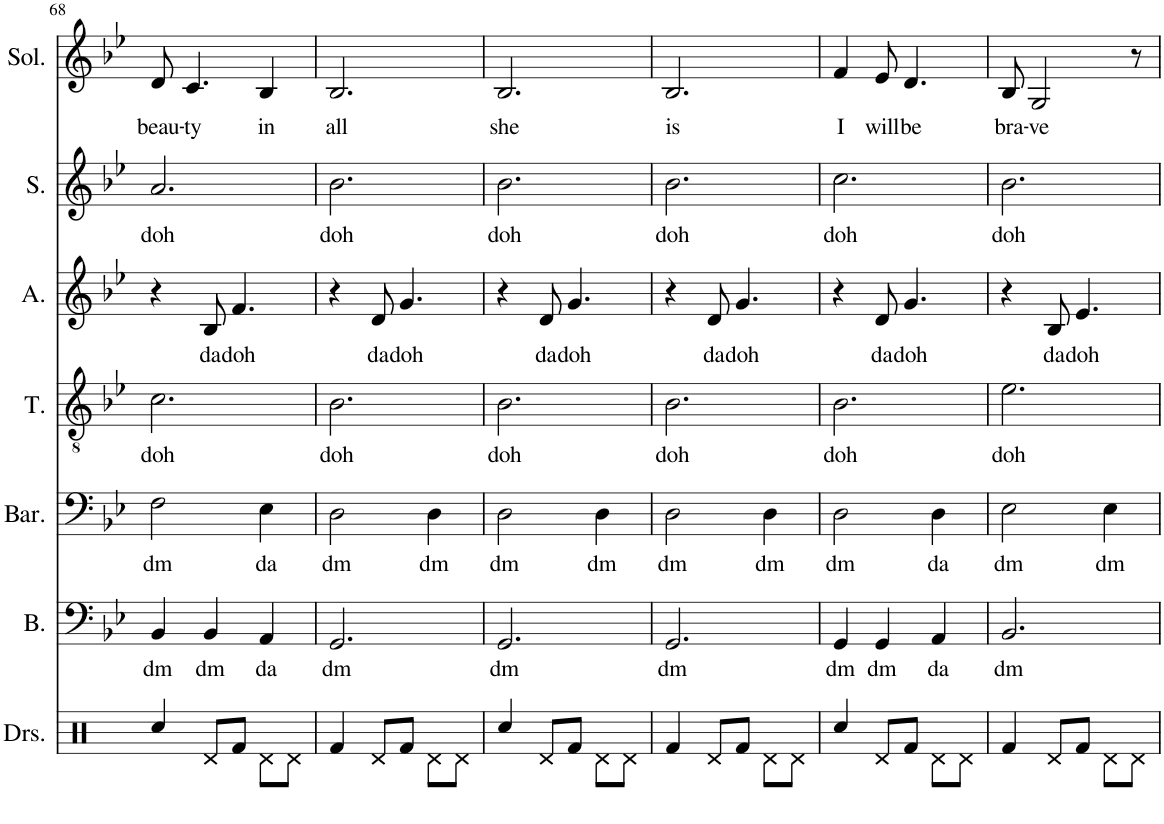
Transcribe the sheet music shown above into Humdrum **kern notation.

**kern	**kern	**text	**kern	**text	**kern	**text	**kern	**text	**kern	**text	**kern	**text	**text
*part7	*part6	*part6	*part5	*part5	*part4	*part4	*part3	*part3	*part2	*part2	*part1	*part1	*part1
*staff7	*staff6	*staff6	*staff5	*staff5	*staff4	*staff4	*staff3	*staff3	*staff2	*staff2	*staff1	*staff1	*staff1
*I"Drumset	*I"Bass	*	*I"Baritone	*	*I"Tenor	*	*I"Alto	*	*I"Soprano	*	*I"Solo	*	*
*I'Drs.	*I'B.	*	*I'Bar.	*	*I'T.	*	*I'A.	*	*I'S.	*	*I'Sol.	*	*
!!LO:PB:g=z
*clefX	*clefF4	*	*clefF4	*	*clefGv2	*	*clefG2	*	*clefG2	*	*clefG2	*	*
*k[]	*k[b-e-]	*	*k[b-e-]	*	*k[b-e-]	*	*k[b-e-]	*	*k[b-e-]	*	*k[b-e-]	*	*
*M3/4	*M3/4	*	*M3/4	*	*M3/4	*	*M3/4	*	*M3/4	*	*M3/4	*	*
=68	=68	=68	=68	=68	=68	=68	=68	=68	=68	=68	=68	=68	=68
!	!	!LO:LY:b	!	!LO:LY:b	!	!LO:LY:b	!	!	!	!LO:LY:b	!	!	!LO:LY:b
4Rcc/	4BB-/	dm	2F\	dm	2.c\	doh	4r	.	2.a/	doh	8d/	.	beau-
!	!	!	!	!	!	!	!	!	!	!	!	!	!LO:LY:b
.	.	.	.	.	.	.	.	.	.	.	4.c/	.	-ty
!	!	!LO:LY:b	!	!	!	!	!	!LO:LY:b	!	!	!	!	!
8Rd/L	4BB-/	dm	.	.	.	.	8B-/	da	.	.	.	.	.
!	!	!	!	!	!	!	!	!LO:LY:b	!	!	!	!	!
8Rf/J	.	.	.	.	.	.	4.f/	doh	.	.	.	.	.
!	!	!LO:LY:b	!	!LO:LY:b	!	!	!	!	!	!	!	!	!LO:LY:b
8Rd\L	4AA/	da	4E-\	da	.	.	.	.	.	.	4B-/	.	in
8Rd\J	.	.	.	.	.	.	.	.	.	.	.	.	.
=69	=69	=69	=69	=69	=69	=69	=69	=69	=69	=69	=69	=69	=69
!	!	!LO:LY:b	!	!LO:LY:b	!	!LO:LY:b	!	!	!	!LO:LY:b	!	!	!LO:LY:b
4Rf/	2.GG/	dm	2D\	dm	2.B-\	doh	4r	.	2.b-\	doh	2.B-/	.	all
!	!	!	!	!	!	!	!	!LO:LY:b	!	!	!	!	!
8Rd/L	.	.	.	.	.	.	8d/	da	.	.	.	.	.
!	!	!	!	!	!	!	!	!LO:LY:b	!	!	!	!	!
8Rf/J	.	.	.	.	.	.	4.g/	doh	.	.	.	.	.
!	!	!	!	!LO:LY:b	!	!	!	!	!	!	!	!	!
8Rd\L	.	.	4D\	dm	.	.	.	.	.	.	.	.	.
8Rd\J	.	.	.	.	.	.	.	.	.	.	.	.	.
=70	=70	=70	=70	=70	=70	=70	=70	=70	=70	=70	=70	=70	=70
!	!	!LO:LY:b	!	!LO:LY:b	!	!LO:LY:b	!	!	!	!LO:LY:b	!	!	!LO:LY:b
4Rcc/	2.GG/	dm	2D\	dm	2.B-\	doh	4r	.	2.b-\	doh	2.B-/	.	she
!	!	!	!	!	!	!	!	!LO:LY:b	!	!	!	!	!
8Rd/L	.	.	.	.	.	.	8d/	da	.	.	.	.	.
!	!	!	!	!	!	!	!	!LO:LY:b	!	!	!	!	!
8Rf/J	.	.	.	.	.	.	4.g/	doh	.	.	.	.	.
!	!	!	!	!LO:LY:b	!	!	!	!	!	!	!	!	!
8Rd\L	.	.	4D\	dm	.	.	.	.	.	.	.	.	.
8Rd\J	.	.	.	.	.	.	.	.	.	.	.	.	.
=71	=71	=71	=71	=71	=71	=71	=71	=71	=71	=71	=71	=71	=71
!	!	!LO:LY:b	!	!LO:LY:b	!	!LO:LY:b	!	!	!	!LO:LY:b	!	!	!LO:LY:b
4Rf/	2.GG/	dm	2D\	dm	2.B-\	doh	4r	.	2.b-\	doh	2.B-/	.	is
!	!	!	!	!	!	!	!	!LO:LY:b	!	!	!	!	!
8Rd/L	.	.	.	.	.	.	8d/	da	.	.	.	.	.
!	!	!	!	!	!	!	!	!LO:LY:b	!	!	!	!	!
8Rf/J	.	.	.	.	.	.	4.g/	doh	.	.	.	.	.
!	!	!	!	!LO:LY:b	!	!	!	!	!	!	!	!	!
8Rd\L	.	.	4D\	dm	.	.	.	.	.	.	.	.	.
8Rd\J	.	.	.	.	.	.	.	.	.	.	.	.	.
=72	=72	=72	=72	=72	=72	=72	=72	=72	=72	=72	=72	=72	=72
!	!	!LO:LY:b	!	!LO:LY:b	!	!LO:LY:b	!	!	!	!LO:LY:b	!	!	!LO:LY:b
4Rcc/	4GG/	dm	2D\	dm	2.B-\	doh	4r	.	2.cc\	doh	4f/	.	I
!	!	!LO:LY:b	!	!	!	!	!	!LO:LY:b	!	!	!	!	!LO:LY:b
8Rd/L	4GG/	dm	.	.	.	.	8d/	da	.	.	8e-/	.	will
!	!	!	!	!	!	!	!	!LO:LY:b	!	!	!	!	!LO:LY:b
8Rf/J	.	.	.	.	.	.	4.g/	doh	.	.	4.d/	.	be
!	!	!LO:LY:b	!	!LO:LY:b	!	!	!	!	!	!	!	!	!
8Rd\L	4AA/	da	4D\	da	.	.	.	.	.	.	.	.	.
8Rd\J	.	.	.	.	.	.	.	.	.	.	.	.	.
=73	=73	=73	=73	=73	=73	=73	=73	=73	=73	=73	=73	=73	=73
!	!	!LO:LY:b	!	!LO:LY:b	!	!LO:LY:b	!	!	!	!LO:LY:b	!	!	!LO:LY:b
4Rf/	2.BB-/	dm	2E-\	dm	2.e-\	doh	4r	.	2.b-\	doh	8B-/	.	bra-
!	!	!	!	!	!	!	!	!	!	!	!	!	!LO:LY:b
.	.	.	.	.	.	.	.	.	.	.	2G/	.	-ve
!	!	!	!	!	!	!	!	!LO:LY:b	!	!	!	!	!
8Rd/L	.	.	.	.	.	.	8B-/	da	.	.	.	.	.
!	!	!	!	!	!	!	!	!LO:LY:b	!	!	!	!	!
8Rf/J	.	.	.	.	.	.	4.e-/	doh	.	.	.	.	.
!	!	!	!	!LO:LY:b	!	!	!	!	!	!	!	!	!
8Rd\L	.	.	4E-\	dm	.	.	.	.	.	.	.	.	.
8Rd\J	.	.	.	.	.	.	.	.	.	.	8r	.	.
=	=	=	=	=	=	=	=	=	=	=	=	=	=
*-	*-	*-	*-	*-	*-	*-	*-	*-	*-	*-	*-	*-	*-
